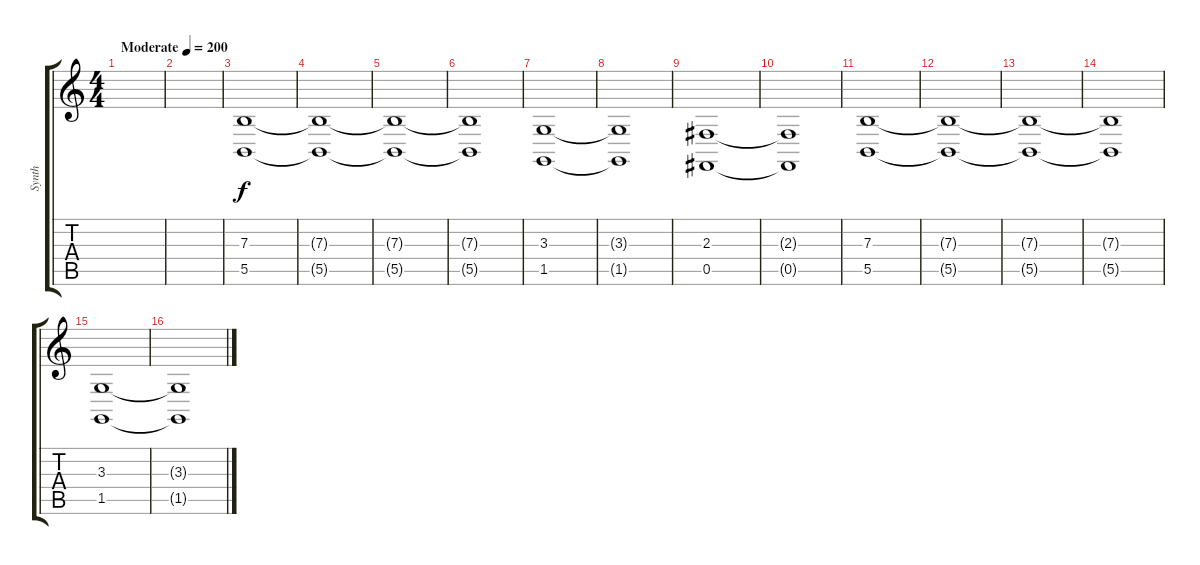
\track ("Synth" "Synth") {instrument pad2warm}
\staff {score tabs}
\tuning (Db4 Ab3 E3 B2 Gb2 B1) {hide}
\ts (4 4)
\tempo (200 "Moderate")
\clef g2
\ks c
|
|
(7.3 5.5).1 |
(7.3{t} 5.5{t}).1 |
(7.3{t} 5.5{t}).1 |
(7.3{t} 5.5{t}).1 |
(3.3 1.5).1 |
(3.3{t} 1.5{t}).1 |
(2.3 0.5).1 |
(2.3{t} 0.5{t}).1 |
(7.3 5.5).1 |
(7.3{t} 5.5{t}).1 |
(7.3{t} 5.5{t}).1 |
(7.3{t} 5.5{t}).1 |
(3.3 1.5).1 |
(3.3{t} 1.5{t}).1
